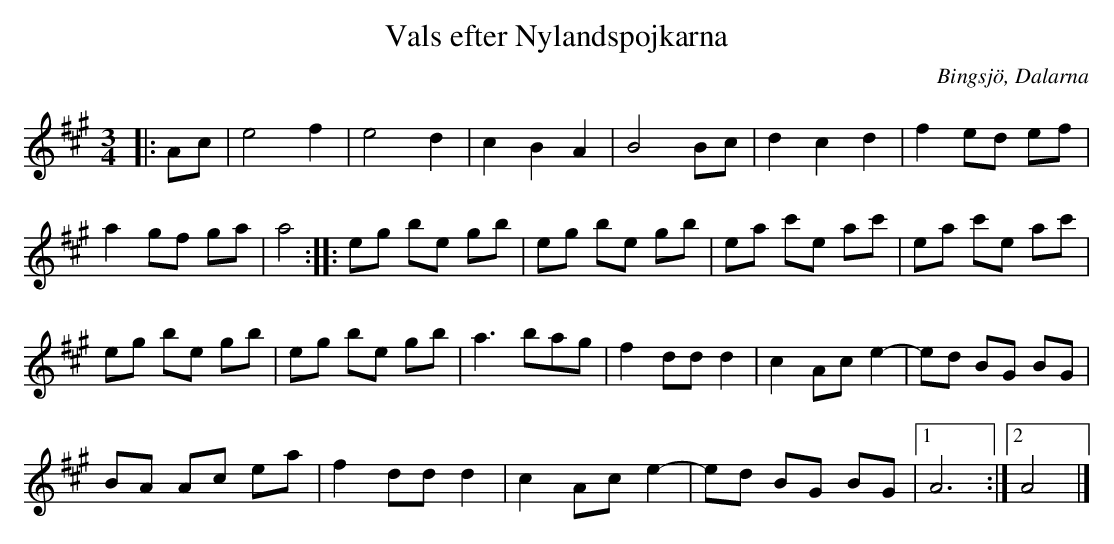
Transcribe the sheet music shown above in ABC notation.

X:1
T:Vals efter Nylandspojkarna
O:Bingsjö, Dalarna
M:3/4
L:1/8
K:A
|: Ac | e4 f2 | e4 d2 | c2 B2 A2 | B4 Bc | d2 c2 d2 | f2 ed ef |
a2 gf ga | a4 :: eg be gb | eg be gb | ea c'e ac' | ea c'e ac' |
eg be gb | eg be gb | a3 bag | f2 dd d2 | c2 Ac e2- | ed BG BG |
BA Ac ea | f2 dd d2 | c2 Ac e2- | ed BG BG |1 A6 :|2 A4 |]
